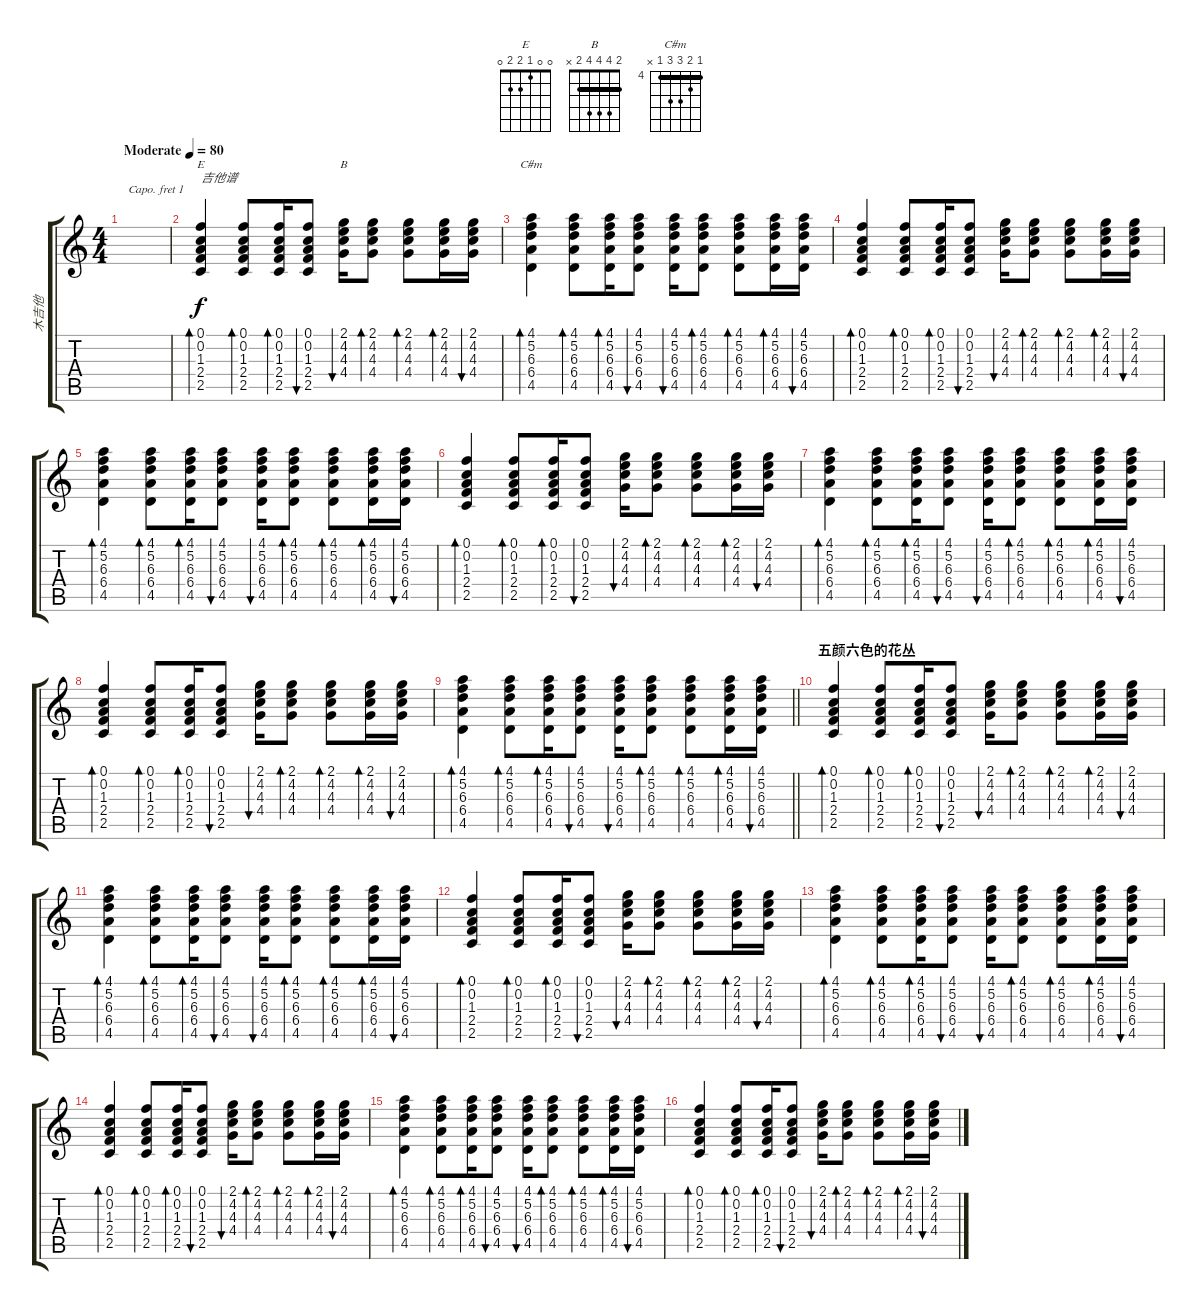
\track ("木吉他" "木吉他") {instrument electricguitarjazz}
\staff {score tabs}
\capo 1
\tuning (E4 B3 G3 D3 A2 E2) {hide}
\chord ("E" 0 0 1 2 2 0)
\chord ("B" 2 4 4 4 2 x) {barre 2}
\chord ("C#m" 4 5 6 6 4 x) {firstfret 4 barre 4}
\ts (4 4)
\section ("" "")
\tempo (80 "Moderate")
\clef g2
\ks c
|
(0.1 0.2 1.3 2.4 2.5).4{bd 30 ch "E" txt "吉他谱"} (0.1 0.2 1.3 2.4 2.5).8{bd 30} (0.1 0.2 1.3 2.4 2.5).16{bd 30} (0.1 0.2 1.3 2.4 2.5).8{bu 30} (2.1 4.2 4.3 4.4).16{bu 30 ch "B"} (2.1 4.2 4.3 4.4).8{bd 30} (2.1 4.2 4.3 4.4).8{bd 30} (2.1 4.2 4.3 4.4).16{bd 30} (2.1 4.2 4.3 4.4).16{bu 30} |
(4.1 5.2 6.3 6.4 4.5).4{bd 60 ch "C#m"} (4.1 5.2 6.3 6.4 4.5).8{bd 30} (4.1 5.2 6.3 6.4 4.5).16{bd 30} (4.1 5.2 6.3 6.4 4.5).8{bu 30} (4.1 5.2 6.3 6.4 4.5).16{bu 30} (4.1 5.2 6.3 6.4 4.5).8{bd 30} (4.1 5.2 6.3 6.4 4.5).8{bd 30} (4.1 5.2 6.3 6.4 4.5).16{bd 30} (4.1 5.2 6.3 6.4 4.5).16{bu 30} |
(0.1 0.2 1.3 2.4 2.5).4{bd 30} (0.1 0.2 1.3 2.4 2.5).8{bd 30} (0.1 0.2 1.3 2.4 2.5).16{bd 30} (0.1 0.2 1.3 2.4 2.5).8{bu 30} (2.1 4.2 4.3 4.4).16{bu 30} (2.1 4.2 4.3 4.4).8{bd 30} (2.1 4.2 4.3 4.4).8{bd 30} (2.1 4.2 4.3 4.4).16{bd 30} (2.1 4.2 4.3 4.4).16{bu 30} |
(4.1 5.2 6.3 6.4 4.5).4{bd 60} (4.1 5.2 6.3 6.4 4.5).8{bd 30} (4.1 5.2 6.3 6.4 4.5).16{bd 30} (4.1 5.2 6.3 6.4 4.5).8{bu 30} (4.1 5.2 6.3 6.4 4.5).16{bu 30} (4.1 5.2 6.3 6.4 4.5).8{bd 30} (4.1 5.2 6.3 6.4 4.5).8{bd 30} (4.1 5.2 6.3 6.4 4.5).16{bd 30} (4.1 5.2 6.3 6.4 4.5).16{bu 30} |
(0.1 0.2 1.3 2.4 2.5).4{bd 30} (0.1 0.2 1.3 2.4 2.5).8{bd 30} (0.1 0.2 1.3 2.4 2.5).16{bd 30} (0.1 0.2 1.3 2.4 2.5).8{bu 30} (2.1 4.2 4.3 4.4).16{bu 30} (2.1 4.2 4.3 4.4).8{bd 30} (2.1 4.2 4.3 4.4).8{bd 30} (2.1 4.2 4.3 4.4).16{bd 30} (2.1 4.2 4.3 4.4).16{bu 30} |
(4.1 5.2 6.3 6.4 4.5).4{bd 60} (4.1 5.2 6.3 6.4 4.5).8{bd 30} (4.1 5.2 6.3 6.4 4.5).16{bd 30} (4.1 5.2 6.3 6.4 4.5).8{bu 30} (4.1 5.2 6.3 6.4 4.5).16{bu 30} (4.1 5.2 6.3 6.4 4.5).8{bd 30} (4.1 5.2 6.3 6.4 4.5).8{bd 30} (4.1 5.2 6.3 6.4 4.5).16{bd 30} (4.1 5.2 6.3 6.4 4.5).16{bu 30} |
(0.1 0.2 1.3 2.4 2.5).4{bd 30} (0.1 0.2 1.3 2.4 2.5).8{bd 30} (0.1 0.2 1.3 2.4 2.5).16{bd 30} (0.1 0.2 1.3 2.4 2.5).8{bu 30} (2.1 4.2 4.3 4.4).16{bu 30} (2.1 4.2 4.3 4.4).8{bd 30} (2.1 4.2 4.3 4.4).8{bd 30} (2.1 4.2 4.3 4.4).16{bd 30} (2.1 4.2 4.3 4.4).16{bu 30} |
\barLineRight lightlight
(4.1 5.2 6.3 6.4 4.5).4{bd 60} (4.1 5.2 6.3 6.4 4.5).8{bd 30} (4.1 5.2 6.3 6.4 4.5).16{bd 30} (4.1 5.2 6.3 6.4 4.5).8{bu 30} (4.1 5.2 6.3 6.4 4.5).16{bu 30} (4.1 5.2 6.3 6.4 4.5).8{bd 30} (4.1 5.2 6.3 6.4 4.5).8{bd 30} (4.1 5.2 6.3 6.4 4.5).16{bd 30} (4.1 5.2 6.3 6.4 4.5).16{bu 30} |
\section ("" "五颜六色的花丛")
(0.1 0.2 1.3 2.4 2.5).4{bd 30} (0.1 0.2 1.3 2.4 2.5).8{bd 30} (0.1 0.2 1.3 2.4 2.5).16{bd 30} (0.1 0.2 1.3 2.4 2.5).8{bu 30} (2.1 4.2 4.3 4.4).16{bu 30} (2.1 4.2 4.3 4.4).8{bd 30} (2.1 4.2 4.3 4.4).8{bd 30} (2.1 4.2 4.3 4.4).16{bd 30} (2.1 4.2 4.3 4.4).16{bu 30} |
(4.1 5.2 6.3 6.4 4.5).4{bd 60} (4.1 5.2 6.3 6.4 4.5).8{bd 30} (4.1 5.2 6.3 6.4 4.5).16{bd 30} (4.1 5.2 6.3 6.4 4.5).8{bu 30} (4.1 5.2 6.3 6.4 4.5).16{bu 30} (4.1 5.2 6.3 6.4 4.5).8{bd 30} (4.1 5.2 6.3 6.4 4.5).8{bd 30} (4.1 5.2 6.3 6.4 4.5).16{bd 30} (4.1 5.2 6.3 6.4 4.5).16{bu 30} |
(0.1 0.2 1.3 2.4 2.5).4{bd 30} (0.1 0.2 1.3 2.4 2.5).8{bd 30} (0.1 0.2 1.3 2.4 2.5).16{bd 30} (0.1 0.2 1.3 2.4 2.5).8{bu 30} (2.1 4.2 4.3 4.4).16{bu 30} (2.1 4.2 4.3 4.4).8{bd 30} (2.1 4.2 4.3 4.4).8{bd 30} (2.1 4.2 4.3 4.4).16{bd 30} (2.1 4.2 4.3 4.4).16{bu 30} |
(4.1 5.2 6.3 6.4 4.5).4{bd 60} (4.1 5.2 6.3 6.4 4.5).8{bd 30} (4.1 5.2 6.3 6.4 4.5).16{bd 30} (4.1 5.2 6.3 6.4 4.5).8{bu 30} (4.1 5.2 6.3 6.4 4.5).16{bu 30} (4.1 5.2 6.3 6.4 4.5).8{bd 30} (4.1 5.2 6.3 6.4 4.5).8{bd 30} (4.1 5.2 6.3 6.4 4.5).16{bd 30} (4.1 5.2 6.3 6.4 4.5).16{bu 30} |
(0.1 0.2 1.3 2.4 2.5).4{bd 30} (0.1 0.2 1.3 2.4 2.5).8{bd 30} (0.1 0.2 1.3 2.4 2.5).16{bd 30} (0.1 0.2 1.3 2.4 2.5).8{bu 30} (2.1 4.2 4.3 4.4).16{bu 30} (2.1 4.2 4.3 4.4).8{bd 30} (2.1 4.2 4.3 4.4).8{bd 30} (2.1 4.2 4.3 4.4).16{bd 30} (2.1 4.2 4.3 4.4).16{bu 30} |
(4.1 5.2 6.3 6.4 4.5).4{bd 60} (4.1 5.2 6.3 6.4 4.5).8{bd 30} (4.1 5.2 6.3 6.4 4.5).16{bd 30} (4.1 5.2 6.3 6.4 4.5).8{bu 30} (4.1 5.2 6.3 6.4 4.5).16{bu 30} (4.1 5.2 6.3 6.4 4.5).8{bd 30} (4.1 5.2 6.3 6.4 4.5).8{bd 30} (4.1 5.2 6.3 6.4 4.5).16{bd 30} (4.1 5.2 6.3 6.4 4.5).16{bu 30} |
(0.1 0.2 1.3 2.4 2.5).4{bd 30} (0.1 0.2 1.3 2.4 2.5).8{bd 30} (0.1 0.2 1.3 2.4 2.5).16{bd 30} (0.1 0.2 1.3 2.4 2.5).8{bu 30} (2.1 4.2 4.3 4.4).16{bu 30} (2.1 4.2 4.3 4.4).8{bd 30} (2.1 4.2 4.3 4.4).8{bd 30} (2.1 4.2 4.3 4.4).16{bd 30} (2.1 4.2 4.3 4.4).16{bu 30}
